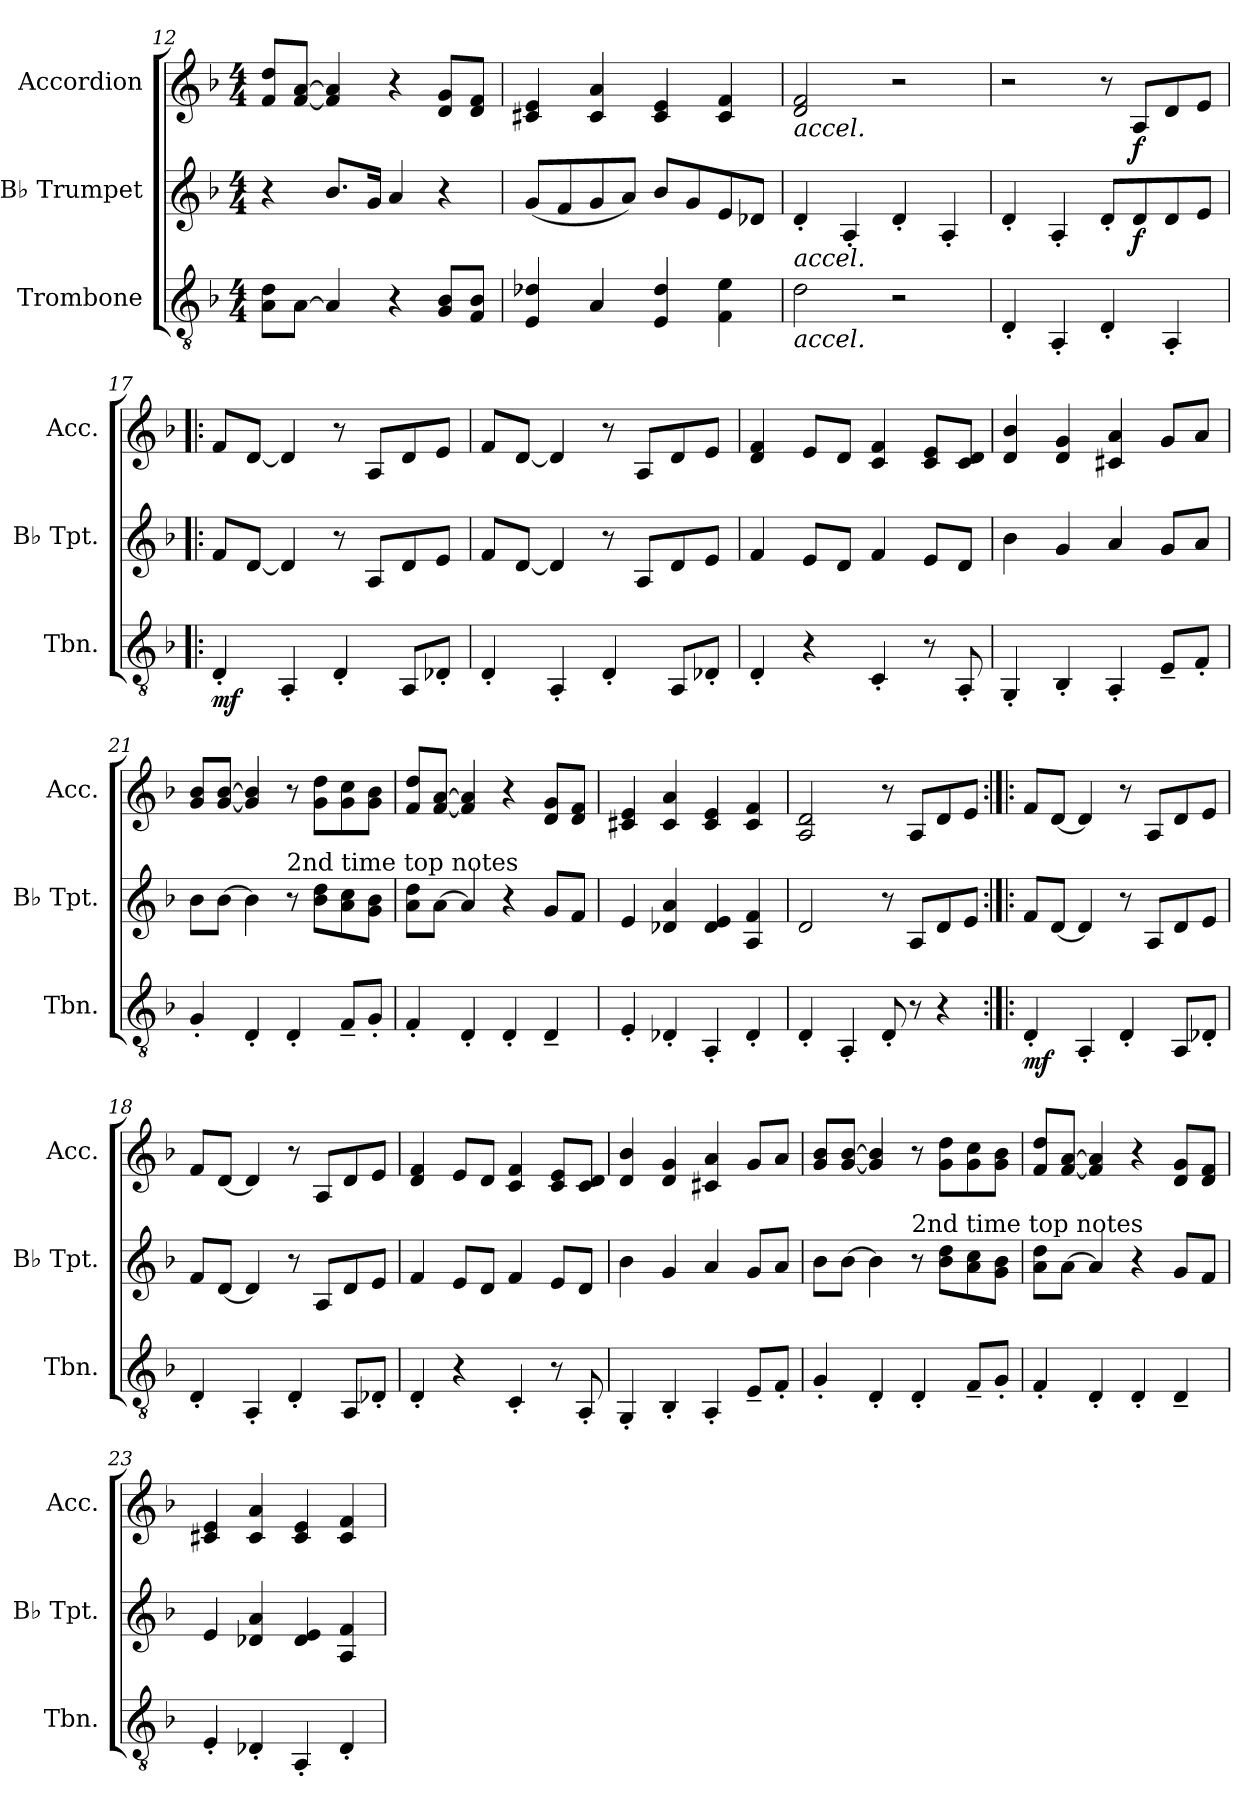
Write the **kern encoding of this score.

**kern	**dynam	**kern	**dynam	**kern	**dynam
*part3	*part3	*part2	*part2	*part1	*part1
*staff3	*staff3	*staff2	*staff2	*staff1	*staff1
*I"Trombone	*	*I"B♭ Trumpet	*	*I"Accordion	*
*I'Tbn.	*	*I'B♭ Tpt.	*	*I'Acc.	*
*clefGv2	*	*clefG2	*	*clefG2	*
*ITrd1c2	*	*ITrd1c2	*	*	*
*k[b-e-a-]	*	*k[b-e-a-]	*	*k[b-]	*
*M4/4	*	*M4/4	*	*M4/4	*
=12	=12	=12	=12	=12	=12
8G 8c!L	.	4r	.	8f 8ddL	.
[8GJ	.	.	.	[8f [8aJ	.
4G]	.	8.a-L	.	4f] 4a]	.
.	.	16fJk	.	.	.
4r	.	4g	.	4r	.
8F 8A-!L	.	4r	.	8d 8gL	.
8E- 8A-!J	.	.	.	8d 8fJ	.
=13	=13	=13	=13	=13	=13
4D 4c-X!	.	(<8fL	.	4c#X 4e	.
.	.	8e-	.	.	.
4G	.	8f	.	4c# 4a	.
.	.	8gJ)	.	.	.
4D 4c-!	.	8a-L	.	4c# 4e	.
.	.	8f	.	.	.
4E- 4d!	.	8d	.	4c# 4f	.
.	.	8c-XJ	.	.	.
=15	=15	=15	=15	=15	=15
!	!	!	!	!LO:TX:b:i:t=accel.	!
!	!	!LO:TX:b:i:t=accel.	!	!	!
!LO:TX:b:i:t=accel.	!	!	!	!	!
2c	.	4c'	.	2d 2f	.
.	.	4G'	.	.	.
*	*	*	*	*MM105	*
2r	.	4c'	.	2r	.
.	.	4G'	.	.	.
=16	=16	=16	=16	=16	=16
*	*	*	*	*MM110	*
4C'	.	4c'	.	2r	.
4GG'	.	4G'	.	.	.
*	*	*	*	*MM115	*
4C'	.	8c'L	.	8r	.
!	!	!	!LO:DY:b	!	!LO:DY:b
.	.	8c	f	8AL	f
4GG'	.	8c	.	8d	.
.	.	8dJ	.	8eJ	.
=17!|:	=17!|:	=17!|:	=17!|:	=17!|:	=17!|:
!!LO:REH:place=s1:a:B:fs=14:t=B
*	*	*	*	*MM120	*
!	!LO:DY:b	!	!	!	!
4C'	mf	8e-L	.	8fL	.
.	.	[8cJ	.	[8dJ	.
4GG'	.	4c]	.	4d]	.
4C'	.	8r	.	8r	.
.	.	8GL	.	8AL	.
8GGL	.	8c	.	8d	.
8C-X'J	.	8dJ	.	8eJ	.
=18	=18	=18	=18	=18	=18
4C'	.	8e-L	.	8fL	.
.	.	[8cJ	.	[8dJ	.
4GG'	.	4c]	.	4d]	.
4C'	.	8r	.	8r	.
.	.	8GL	.	8AL	.
8GGL	.	8c	.	8d	.
8C-X'J	.	8dJ	.	8eJ	.
=19	=19	=19	=19	=19	=19
4C'	.	4e-	.	4d 4f	.
4r	.	8dL	.	8eL	.
.	.	8cJ	.	8dJ	.
4BB-'	.	4e-	.	4c 4f	.
8r	.	8dL	.	8c 8eL	.
8GG'	.	8cJ	.	8c 8dJ	.
=20	=20	=20	=20	=20	=20
4FF'	.	4a-	.	4d 4b-	.
4AA-'	.	4f	.	4d 4g	.
4GG'	.	4g	.	4c#X 4a	.
8D~L	.	8fL	.	8gL	.
8E-'J	.	8gJ	.	8aJ	.
=21	=21	=21	=21	=21	=21
4F'	.	8a-L	.	8g 8b-L	.
.	.	[8a-J	.	[8g [8b-J	.
4C'	.	4a-]	.	4g] 4b-]	.
!	!	!LO:TX:a:t=2nd time top notes	!	!	!
4C'	.	8r	.	8r	.
.	.	8a- 8cc!L	.	8g 8ddL	.
8E-~L	.	8g 8b-!	.	8g 8cc	.
8F'J	.	8f 8a-!J	.	8g 8b-J	.
=22	=22	=22	=22	=22	=22
4E-'	.	8g 8cc!L	.	8f 8ddL	.
.	.	[8gJ	.	[8f [8aJ	.
4C'	.	4g]	.	4f] 4a]	.
4C'	.	4r	.	4r	.
4C~	.	8fL	.	8d 8gL	.
.	.	8e-J	.	8d 8fJ	.
=23	=23	=23	=23	=23	=23
4D'	.	4d	.	4c#X 4e	.
4C-X'	.	4c-X 4g!	.	4c# 4a	.
4GG'	.	4c- 4d!	.	4c# 4e	.
4C-'	.	4G 4e-!	.	4c# 4f	.
=24	=24	=24	=24	=24	=24
4C'	.	2c	.	2A 2d	.
4GG'	.	.	.	.	.
8C'	.	8r	.	8r	.
8r	.	8GL	.	8AL	.
4r	.	8c	.	8d	.
.	.	8dJ	.	8eJ	.
=17:|!|:	=17:|!|:	=17:|!|:	=17:|!|:	=17:|!|:	=17:|!|:
!!LO:REH:place=s1:a:B:fs=14:t=B
*	*	*	*	*MM120	*
!	!LO:DY:b	!	!	!	!
4C'	mf	8e-L	.	8fL	.
.	.	[8cJ	.	[8dJ	.
4GG'	.	4c]	.	4d]	.
4C'	.	8r	.	8r	.
.	.	8GL	.	8AL	.
8GGL	.	8c	.	8d	.
8C-X'J	.	8dJ	.	8eJ	.
=18	=18	=18	=18	=18	=18
4C'	.	8e-L	.	8fL	.
.	.	[8cJ	.	[8dJ	.
4GG'	.	4c]	.	4d]	.
4C'	.	8r	.	8r	.
.	.	8GL	.	8AL	.
8GGL	.	8c	.	8d	.
8C-X'J	.	8dJ	.	8eJ	.
=19	=19	=19	=19	=19	=19
4C'	.	4e-	.	4d 4f	.
4r	.	8dL	.	8eL	.
.	.	8cJ	.	8dJ	.
4BB-'	.	4e-	.	4c 4f	.
8r	.	8dL	.	8c 8eL	.
8GG'	.	8cJ	.	8c 8dJ	.
=20	=20	=20	=20	=20	=20
4FF'	.	4a-	.	4d 4b-	.
4AA-'	.	4f	.	4d 4g	.
4GG'	.	4g	.	4c#X 4a	.
8D~L	.	8fL	.	8gL	.
8E-'J	.	8gJ	.	8aJ	.
=21	=21	=21	=21	=21	=21
4F'	.	8a-L	.	8g 8b-L	.
.	.	[8a-J	.	[8g [8b-J	.
4C'	.	4a-]	.	4g] 4b-]	.
!	!	!LO:TX:a:t=2nd time top notes	!	!	!
4C'	.	8r	.	8r	.
.	.	8a- 8cc!L	.	8g 8ddL	.
8E-~L	.	8g 8b-!	.	8g 8cc	.
8F'J	.	8f 8a-!J	.	8g 8b-J	.
=22	=22	=22	=22	=22	=22
4E-'	.	8g 8cc!L	.	8f 8ddL	.
.	.	[8gJ	.	[8f [8aJ	.
4C'	.	4g]	.	4f] 4a]	.
4C'	.	4r	.	4r	.
4C~	.	8fL	.	8d 8gL	.
.	.	8e-J	.	8d 8fJ	.
=23	=23	=23	=23	=23	=23
4D'	.	4d	.	4c#X 4e	.
4C-X'	.	4c-X 4g!	.	4c# 4a	.
4GG'	.	4c- 4d!	.	4c# 4e	.
4C-'	.	4G 4e-!	.	4c# 4f	.
=	=	=	=	=	=
*-	*-	*-	*-	*-	*-
